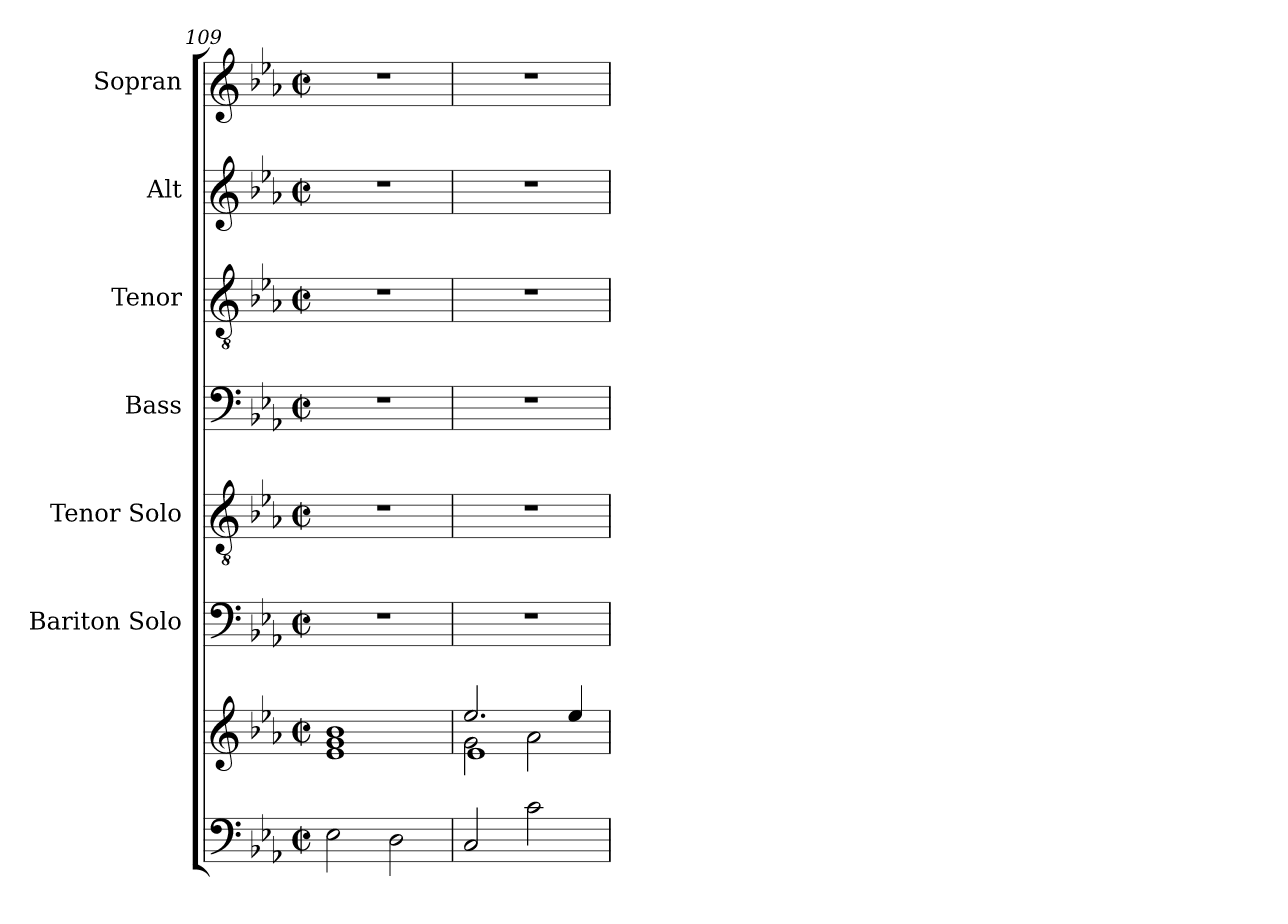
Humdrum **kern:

**kern	**kern	**kern	**kern	**kern	**kern	**kern	**kern
*part7	*part7	*part6	*part5	*part4	*part3	*part2	*part1
*staff8	*staff7	*staff6	*staff5	*staff4	*staff3	*staff2	*staff1
*	*	*I"Bariton Solo	*I"Tenor Solo	*I"Bass	*I"Tenor	*I"Alt	*I"Sopran
*	*	*	*	*I'B.	*I'T.	*I'A.	*I'S.
*clefF4	*clefG2	*clefF4	*clefGv2	*clefF4	*clefGv2	*clefG2	*clefG2
*k[b-e-a-]	*k[b-e-a-]	*k[b-e-a-]	*k[b-e-a-]	*k[b-e-a-]	*k[b-e-a-]	*k[b-e-a-]	*k[b-e-a-]
*E-:	*E-:	*E-:	*E-:	*E-:	*E-:	*E-:	*E-:
*M2/2	*M2/2	*M2/2	*M2/2	*M2/2	*M2/2	*M2/2	*M2/2
*met(c|)	*met(c|)	*met(c|)	*met(c|)	*met(c|)	*met(c|)	*met(c|)	*met(c|)
=109	=109	=109	=109	=109	=109	=109	=109
*	*^	*	*	*	*	*	*
2E-\	1b-	1e- 1g	1r	1r	1r	1r	1r	1r
2D\	.	.	.	.	.	.	.	.
=110	=110	=110	=110	=110	=110	=110	=110	=110
*	*	*^	*	*	*	*	*	*
2C/	2.ee-/	2g\	1e-	1r	1r	1r	1r	1r	1r
2c\	.	2a-\	.	.	.	.	.	.	.
.	4ee-/	.	.	.	.	.	.	.	.
*	*v	*v	*v	*	*	*	*	*	*
=	=	=	=	=	=	=	=
*-	*-	*-	*-	*-	*-	*-	*-
